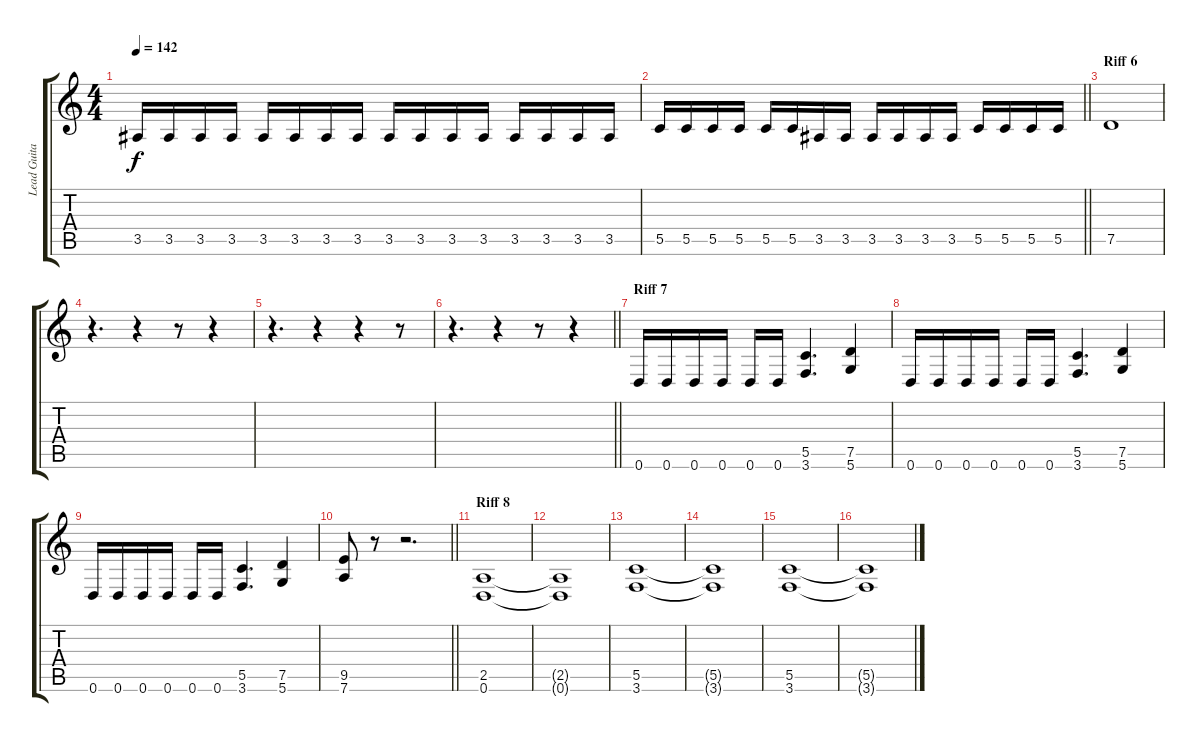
\track ("Lead Guitar" "Lead Guita") {instrument distortionguitar}
\staff {score tabs}
\tuning (D4 A3 F3 C3 G2 D2) {hide}
\ts (4 4)
\tempo 142
\clef g2
\ks c
3.5.16{dy f} 3.5.16 3.5.16 3.5.16 3.5.16 3.5.16 3.5.16 3.5.16 3.5.16 3.5.16 3.5.16 3.5.16 3.5.16 3.5.16 3.5.16 3.5.16 |
\barLineRight lightlight
5.5.16 5.5.16 5.5.16 5.5.16 5.5.16 5.5.16 3.5.16 3.5.16 3.5.16 3.5.16 3.5.16 3.5.16 5.5.16 5.5.16 5.5.16 5.5.16 |
\section ("" "Riff 6")
7.5.1 |
r.4{d} r.4 r.8 r.4 |
r.4{d} r.4 r.4 r.8 |
\barLineRight lightlight
r.4{d} r.4 r.8 r.4 |
\section ("" "Riff 7")
0.6.16 0.6.16 0.6.16 0.6.16 0.6.16 0.6.16 (5.5 3.6).4{d} (7.5 5.6).4 |
0.6.16 0.6.16 0.6.16 0.6.16 0.6.16 0.6.16 (5.5 3.6).4{d} (7.5 5.6).4 |
0.6.16 0.6.16 0.6.16 0.6.16 0.6.16 0.6.16 (5.5 3.6).4{d} (7.5 5.6).4 |
\barLineRight lightlight
(9.5 7.6).8 r.8 r.2{d} |
\section ("" "Riff 8")
(2.5 0.6).1 |
(2.5{t} 0.6{t}).1 |
(5.5 3.6).1 |
(5.5{t} 3.6{t}).1 |
(5.5 3.6).1 |
(5.5{t} 3.6{t}).1
